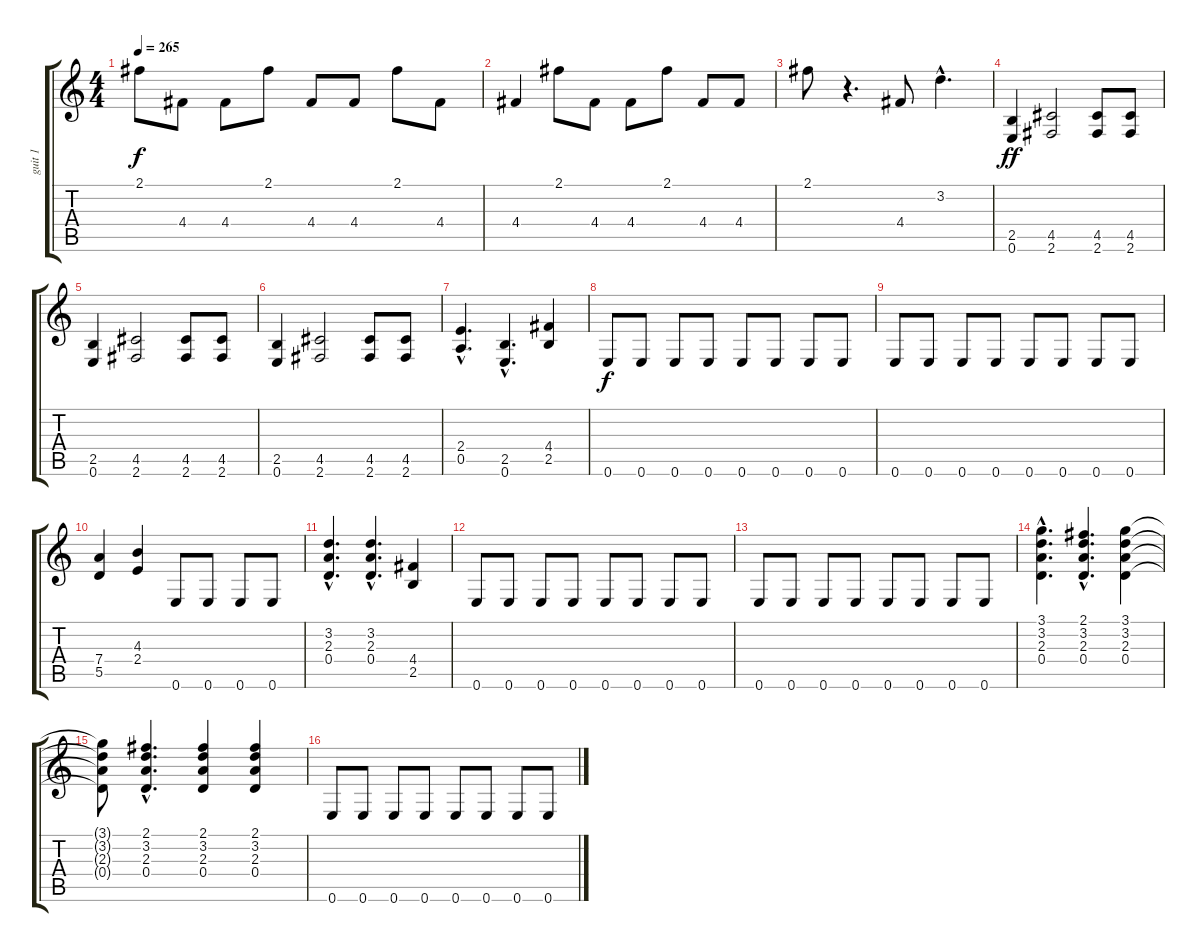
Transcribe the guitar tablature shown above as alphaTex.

\track ("guit 1" "guit 1") {instrument distortionguitar}
\staff {score tabs}
\tuning (E4 B3 G3 D3 A2 E2) {hide}
\ts (4 4)
\tempo 265
\clef g2
\ks c
2.1.8{dy f} 4.4.8 4.4.8 2.1.8 4.4.8 4.4.8 2.1.8 4.4.8 |
4.4.4 2.1.8 4.4.8 4.4.8 2.1.8 4.4.8 4.4.8 |
2.1.8 r.4{d} 4.4.8 3.2{hac}.4{d} |
(2.5 0.6).4{dy ff} (4.5 2.6).2 (4.5 2.6).8 (4.5 2.6).8 |
(2.5 0.6).4 (4.5 2.6).2 (4.5 2.6).8 (4.5 2.6).8 |
(2.5 0.6).4 (4.5 2.6).2 (4.5 2.6).8 (4.5 2.6).8 |
(2.4{hac} 0.5{hac}).4{d} (2.5{hac} 0.6{hac}).4{d} (4.4 2.5).4 |
0.6.8{dy f} 0.6.8 0.6.8 0.6.8 0.6.8 0.6.8 0.6.8 0.6.8 |
0.6.8 0.6.8 0.6.8 0.6.8 0.6.8 0.6.8 0.6.8 0.6.8 |
(7.4 5.5).4 (4.3 2.4).4 0.6.8 0.6.8 0.6.8 0.6.8 |
(3.2{hac} 2.3{hac} 0.4{hac}).4{d} (3.2{hac} 2.3{hac} 0.4{hac}).4{d} (4.4 2.5).4 |
0.6.8 0.6.8 0.6.8 0.6.8 0.6.8 0.6.8 0.6.8 0.6.8 |
0.6.8 0.6.8 0.6.8 0.6.8 0.6.8 0.6.8 0.6.8 0.6.8 |
(3.1{hac} 3.2{hac} 2.3{hac} 0.4{hac}).4{d} (2.1{hac} 3.2{hac} 2.3{hac} 0.4{hac}).4{d} (3.1 3.2 2.3 0.4).4 |
(3.1{t} 3.2{t} 2.3{t} 0.4{t}).8 (2.1{hac} 3.2{hac} 2.3{hac} 0.4{hac}).4{d} (2.1 3.2 2.3 0.4).4 (2.1 3.2 2.3 0.4).4 |
0.6.8 0.6.8 0.6.8 0.6.8 0.6.8 0.6.8 0.6.8 0.6.8
